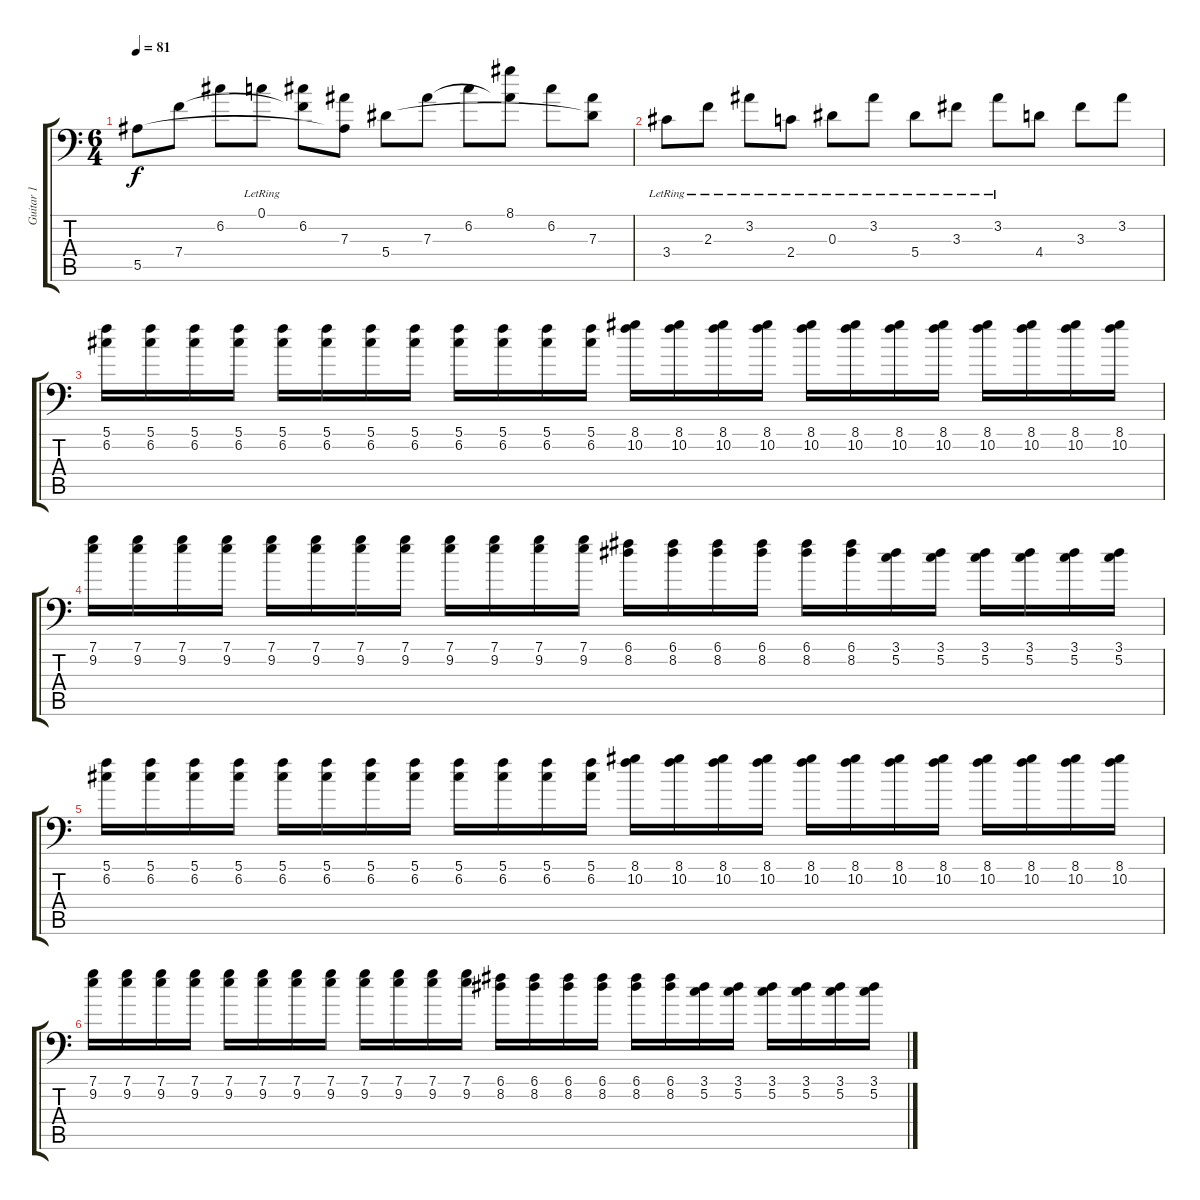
\track ("Guitar 1" "Guitar 1") {instrument electricguitarjazz}
\staff {score tabs}
\tuning (C4 G3 Eb3 Bb2 F2 Bb1) {hide}
\ts (6 4)
\tempo 81
\clef f4
\ks c
5.5.8{dy f instrument distortionguitar} 7.4.8 6.2.8 0.1{lr}.8 (6.2 7.4{t}).8 (7.3 5.5{t}).8 5.4.8 7.3.8 6.2.8 (8.1 7.3{t}).8 6.2.8 (7.3 5.4{t}).8 |
3.4{lr}.8 2.3{lr}.8 3.2{lr}.8 2.4{lr}.8 0.3{lr}.8 3.2{lr}.8 5.4{lr}.8 3.3{lr}.8 3.2{lr}.8 4.4.8 3.3.8 3.2.8 |
(5.1 6.2).16 (5.1 6.2).16 (5.1 6.2).16 (5.1 6.2).16 (5.1 6.2).16 (5.1 6.2).16 (5.1 6.2).16 (5.1 6.2).16 (5.1 6.2).16 (5.1 6.2).16 (5.1 6.2).16 (5.1 6.2).16 (8.1 10.2).16 (8.1 10.2).16 (8.1 10.2).16 (8.1 10.2).16 (8.1 10.2).16 (8.1 10.2).16 (8.1 10.2).16 (8.1 10.2).16 (8.1 10.2).16 (8.1 10.2).16 (8.1 10.2).16 (8.1 10.2).16 |
(7.1 9.2).16 (7.1 9.2).16 (7.1 9.2).16 (7.1 9.2).16 (7.1 9.2).16 (7.1 9.2).16 (7.1 9.2).16 (7.1 9.2).16 (7.1 9.2).16 (7.1 9.2).16 (7.1 9.2).16 (7.1 9.2).16 (6.1 8.2).16 (6.1 8.2).16 (6.1 8.2).16 (6.1 8.2).16 (6.1 8.2).16 (6.1 8.2).16 (3.1 5.2).16 (3.1 5.2).16 (3.1 5.2).16 (3.1 5.2).16 (3.1 5.2).16 (3.1 5.2).16 |
(5.1 6.2).16 (5.1 6.2).16 (5.1 6.2).16 (5.1 6.2).16 (5.1 6.2).16 (5.1 6.2).16 (5.1 6.2).16 (5.1 6.2).16 (5.1 6.2).16 (5.1 6.2).16 (5.1 6.2).16 (5.1 6.2).16 (8.1 10.2).16 (8.1 10.2).16 (8.1 10.2).16 (8.1 10.2).16 (8.1 10.2).16 (8.1 10.2).16 (8.1 10.2).16 (8.1 10.2).16 (8.1 10.2).16 (8.1 10.2).16 (8.1 10.2).16 (8.1 10.2).16 |
(7.1 9.2).16 (7.1 9.2).16 (7.1 9.2).16 (7.1 9.2).16 (7.1 9.2).16 (7.1 9.2).16 (7.1 9.2).16 (7.1 9.2).16 (7.1 9.2).16 (7.1 9.2).16 (7.1 9.2).16 (7.1 9.2).16 (6.1 8.2).16 (6.1 8.2).16 (6.1 8.2).16 (6.1 8.2).16 (6.1 8.2).16 (6.1 8.2).16 (3.1 5.2).16 (3.1 5.2).16 (3.1 5.2).16 (3.1 5.2).16 (3.1 5.2).16 (3.1 5.2).16
